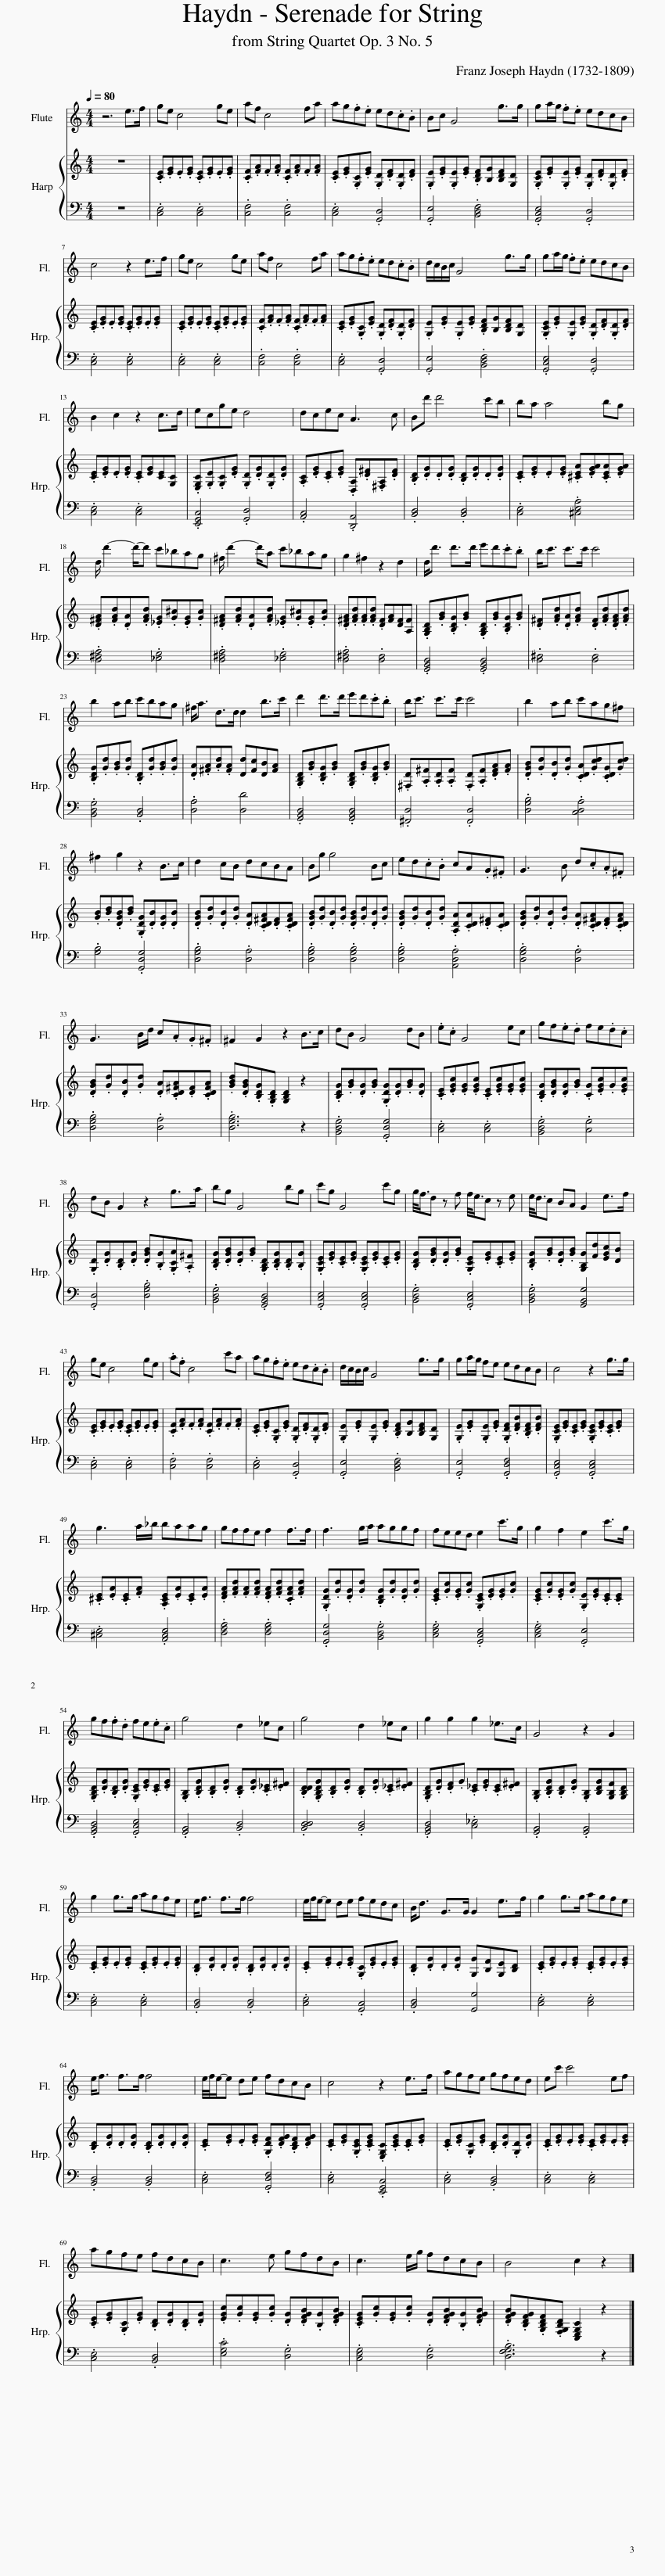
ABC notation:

X:1
%%score 1 { 2 | 3 }
L:1/8
Q:1/4=80
M:4/4
I:linebreak $
K:C
V:1 treble
V:2 treble
V:3 bass
V:1
 z6 e>f | ge c4 ge | af c4 fa | ag.f.e ed.c.B | Bc G4 g>g | %5
 ga/g/ .f.e edcB |$ c4 z2 e>f | ge c4 ge | af c4 fa | ag.f.e ed.c.B | %10
 d/c/B/c/ G4 g>g | ga/g/ .f.e edcB |$ B2 c2 z2 c>d | ecge d4 | dcec A3 c | %15
 Bd' d'4 c'b | ba a4 bg |$ d/ d'2- d'/-d' c'_bag | ^f/ d'2- d'/a c'_bag | g2 ^f2 z2 d2 | %20
 d<d' d'>d' e'd'.c'.b | b<c' c'>c' c'4 |$ b2 ab c'bag | ^f<a d>d d2 b>c' | d'2 d'>d' e'd'.c'.b | %25
 b<c' c'>c' c'4 | b2 ab c'ag^f |$ ^f2 g2 z2 B>c | d2 cB dcBA | Bg g4 Bc | %30
 ed.c.B cA.G.^F | G3 B d.c.A.^F |$ G3 B/d/ c.A.G.^F | ^F2 G2 z2 B>c | dB G4 dB | %35
 .e.c G4 ec | gf.e.d fe.d.c |$ dB G2 z2 g>a | bg G4 bg | c'g G4 c'g | %40
 g/<f/d z f f/<e/c z e | e/<d/c BA G2 e>f |$ ge c4 ge | .a.f c4 c'a | ag.f.e ed.c.B | %45
 d/c/B/c/ G4 g>g | ga/g/ fe edcB | c4 z2 g>g |$ g3 a/_b/ baag | gffe f2 f>f | %50
 f3 g/a/ aggf | feed e2 c'>g | g2 f2 e2 c'>g |$ gf.f.d fe.e.c | g4 d2 _ec | %55
 g4 d2 _ec | g2 g2 g2 _e>c | G4 z2 G2 |$ g2 g>g agfe | e<f f>f f4 | %60
 e/4f/4e/-e de fedc | B<d G>G G2 e>f | g2 g>g agfe |$ e<f f>f f4 | e/4f/4e/-e de fdcB | %65
 c4 z2 e>f | agfe gfed | ec' c'4 ef |$ agfe fdcB | c3 e gfdB | %70
 c3 e/g/ fdcB | B4 c2 z2 |] %72
V:2
 z8 | .[CE].[EG].E.[EG] .[CE].[EG].E.[EG] | .[CF].[FA].F.[FA] .[CF].[FA].F.[FA] | .[CE].[EG].[G,C].[EG] .[G,D].[DF].[G,D].[DF] | .[G,E].[EG].[G,E].[EG] .[B,DF][B,G][B,DF][G,D] | %5
 .[G,CE].[EG].[G,E].[EG] .[G,D].[DF].[G,D].[DF] |$ .[CE].[EG].E.[EG] .[CE].[EG].E.[EG] | .[CE].[EG].E.[EG] .[CE].[EG].E.[EG] | .[CF].[FA].F.[FA] .[CF].[FA].F.[FA] | .[CE].[EG].[G,C].[EG] .[G,D].[DF].[G,D].[DF] | %10
 .[G,E].[EG].[G,E].[EG] .[B,DF][B,G][B,DF][G,D] | .[G,CE].[EG].[G,E].[EG] .[G,D].[DF].[G,D].[DF] |$ .[CE].[EG].E.[EG] .[CE][EG][CE][G,C] | .[E,G,C].[G,E].[G,C].[EG] .[G,D].[DG].[G,D].[DG] | .[A,C].[EG].[CE].[EG] .[D,A,].[D^F].[^F,A,].[DF] | %15
 .[B,D].[DG].D.[DG] .[B,D].[DG].D.[DG] | .[CE].[EG].E.[EG] .[^CEA].[EGA].[CEA].[EGA] |$ .[D^FA].[FAd].[DA].[FAd] .[_EG].[G^c].[EG].[Gc] | .[D^FA].[FAd].[DA].[FAd] .[_EG].[G^c].[EG].[Gc] | .[D^FA].[FAd].[FA].[FAd] .[DF][FA][DF][A,F] | %20
 .[G,B,D].[GB].[B,DG].[GB] .[G,B,D].[GB].[B,DG].[GB] | .[D^F].[FAd].[DA].[FAd] .[DF].[FAd].[DFA].[FAd] |$ .[B,DG].[Gd].[GB].[Gd] .[B,D].[Gd].[GB].[Gd] | .[DA].[^FA].[Ad].[FA] [Dd][Fc][DB][FA] | .[G,B,D].[GB].[B,DG].[GB] .[G,B,D].[GB].[B,DG].[GB] | %25
 .[^F,D].[A,^F].[A,D].[A,F] .[F,D].[A,F].[DFA].[FA] | .[DGB].[Gd].[DB].[Gd] .[CDA].[Gcd].[CDG].[Gcd] |$ .[GB].[Bd].[DGB].[Bd] .[G,DG].[DB].[DG].[DB] | .[DGB].[Gd].[DB].[Gd] .[DA].[CD^FA].[DF].[CDFA] | .[DGB].[Gd].[DB].[Gd] .[DGB].[Gd].[DB].[Gd] | %30
 .[DGB].[Gd].[DB].[Gd] .[A,DA].[CDA].[D^F].[CDA] | .[DGB].[Gd].[DB].[Gd] .[DA].[CD^FA].[DF].[CDFA] |$ .[DGB].[Gd].[DB].[Gd] .[DA].[CD^FA].[DF].[CDFA] | .[GBd].[DGB].[B,DG].[G,B,D] [G,B,D]2 z2 | .[B,DG].[GB].[DG].[GB] .[G,DG].[DG].[GB].[DG] | %35
 .[CE].[EGc].[EG].[EGc] .[CE].[EGc].[EG].[EGc] | .[B,DG].[DGB].[DG].[GB] .[CG].[EGc].G.[EGc] |$ .[G,D].[DG].[B,D].[DG] .[DGB].[B,G].[G,CA].[A,^F] | .[B,DG].[DGB].[DG].[GB] .[G,B,D].[B,DG].[B,D].[B,G] | .[G,CE].[EG].[CE].[EG] .[G,CE].[EG].[CE].[EG] | %40
 .[B,DG].[DGB].[DG].[GB] .[G,CE].[EG].[CE].[EG] | .[B,DG].[GB].[DG].[GB] [G,B,G][Fd][EGc][DB] |$ .[CE].[EG].E.[EG] .[CE].[EG].E.[EG] | .[CF].[FA].F.[FA] .[CF].[FA].F.[FA] | .[CE].[EG].[G,C].[EG] .[G,D].[DF].[G,D].[DF] | %45
 .[G,E].[EG].[G,E].[EG] .[B,DF][B,G][B,DF][G,D] | .[G,E].[EG].[G,E].[EG] .[G,DF].[DFB].[B,DF].[DFB] | .[G,CE].[EG].[CE].[EG] .[G,CE].[EG].[CE].[EG] |$ .[^CE].[EA].[CE].[FA] .[A,CE].[EA].[CE].[EA] | .[DFA].[FAd].[FA].[FAd] .[DFA].[FAd].[CFA].[FAd] | %50
 .[G,DG].[Gd].[DG].[Gd] .[B,DG].[Gd].[DG].[Gd] | .[CEG].[Gc].[EG].[Gc] .[G,CE].[EG].[EG].[Gc] | .[CEG].[Gc].[EG].[Gc] .[G,E].[EG].[CE].[CE] |$ .[G,B,D].[DG].[B,D].[DG] .[G,CE].[EG].[CE].[EG] | .[G,B,].[B,DG].[B,D].[DG] .[B,D].[DG].[C_E].[E^F] | %55
 .[B,DD].[G,B,DG].[B,D].[DG] .[B,D].[DG].[C_E].[E^F] | .[G,B,D].[DG].[DF].G .[C_E].[EG].[CE].[E^F] | .[G,B,].[B,DG].[B,D].[DG] .[G,B,][B,DG][G,B,F][G,B,D] |$ .[CE].[EG].E.[EG] .[CE].[EG].E.[EG] | .[B,D].[DG].D.[DG] .[B,D].[DG].D.[DG] | %60
 .[CE].[EG].E.[EG] .[G,C].[EG].E.[EG] | .[B,D].[DG].D.[DG] [G,G][B,F][G,E][B,D] | .[CE].[EG].E.[EG] .[CE].[EG].E.[EG] |$ .[B,D].[DG].D.[DG] .[B,D].[DG].D.[DG] | .[CE].[EG].E.[EG] .[G,DF].[DFG].[B,DF].[DFG] | %65
 .[CE].[EG].[G,CE].[CEG] .[E,G,C].[CEG].[CE].[EG] | .[CE].[EG].[G,C].[EG] .[B,D].[DG].[G,D].[DG] | .[CE].[EG].E.[EG] .[CE].[EG].E.[EG] |$ .[CE].[EG].[G,C].[EG] .[B,D].[DG].[B,D].[DG] | .[EGc].[Gc].[EG].[Gc] .[DG].[DFGB].[B,G].[DFGB] | %70
 .[CEG].[Gc].[EG].[Gc] .[DG].[DFGB].[B,G].[DFGB] | .[DFGB].[B,DFG].[G,B,DF].[F,G,B,D] [C,E,G,C]2 z2 |] %72
V:3
 z8 | .[C,E,]4 .[C,E,]4 | .[C,F,]4 .[C,F,]4 | .[C,E,]4 .[G,,D,]4 | .[G,,E,]4 .[B,,D,F,]4 | %5
 .[G,,C,E,]4 .[G,,D,]4 |$ .[C,E,]4 .[C,E,]4 | .[C,E,]4 .[C,E,]4 | .[C,F,]4 .[C,F,]4 | .[C,E,]4 .[G,,D,]4 | %10
 .[G,,E,]4 .[B,,D,F,]4 | .[G,,C,E,]4 .[G,,D,]4 |$ .[C,E,]4 .[C,E,]4 | .[E,,G,,C,]4 .[G,,D,]4 | .[A,,C,]4 .[D,,A,,]4 | %15
 .[B,,D,]4 .[B,,D,]4 | .[C,E,]4 .[^C,E,A,]4 |$ .[D,^F,A,]4 .[_E,G,]4 | .[D,^F,A,]4 .[_E,G,]4 | .[D,^F,A,]4 .[D,F,]4 | %20
 .[G,,B,,D,]4 .[G,,B,,D,]4 | .[D,^F,]4 .[D,F,]4 |$ .[B,,D,G,]4 .[B,,D,]4 | .[D,A,]4 [D,D]4 | .[G,,B,,D,]4 .[G,,B,,D,]4 | %25
 .[^F,,D,]4 .[F,,D,]4 | .[D,G,B,]4 .[C,D,A,]4 |$ .[G,B,]4 .[G,,D,G,]4 | .[D,G,B,]4 .[D,A,]4 | .[D,G,B,]4 .[D,G,B,]4 | %30
 .[D,G,B,]4 .[A,,D,A,]4 | .[D,G,B,]4 .[D,A,]4 |$ .[D,G,B,]4 .[D,A,]4 | .[D,G,B,]6 z2 | .[B,,D,G,]4 .[G,,D,G,]4 | %35
 .[C,E,]4 .[C,E,]4 | .[B,,D,G,]4 .[C,G,]4 |$ .[G,,D,]4 .[D,G,B,]4 | .[B,,D,G,]4 .[G,,B,,D,]4 | .[G,,C,E,]4 .[G,,C,E,]4 | %40
 .[B,,D,G,]4 .[G,,C,E,]4 | .[B,,D,G,]4 [G,,B,,G,]4 |$ .[C,E,]4 .[C,E,]4 | .[C,F,]4 .[C,F,]4 | .[C,E,]4 .[G,,D,]4 | %45
 .[G,,E,]4 .[B,,D,F,]4 | .[G,,E,]4 .[G,,D,F,]4 | .[G,,C,E,]4 .[G,,C,E,]4 |$ .[^C,E,]4 .[A,,C,E,]4 | .[D,F,A,]4 .[D,F,A,]4 | %50
 .[G,,D,G,]4 .[B,,D,G,]4 | .[C,E,G,]4 .[G,,C,E,]4 | .[C,E,G,]4 .[G,,E,]4 |$ .[G,,B,,D,]4 .[G,,C,E,]4 | .[G,,B,,]4 .[B,,D,]4 | %55
 .[B,,D,D,]4 .[B,,D,]4 | .[G,,B,,D,]4 .[C,_E,]4 | .[G,,B,,]4 .[G,,B,,]4 |$ .[C,E,]4 .[C,E,]4 | .[B,,D,]4 .[B,,D,]4 | %60
 .[C,E,]4 .[G,,C,]4 | .[B,,D,]4 [G,,G,]4 | .[C,E,]4 .[C,E,]4 |$ .[B,,D,]4 .[B,,D,]4 | .[C,E,]4 .[G,,D,F,]4 | %65
 .[C,E,]4 .[E,,G,,C,]4 | .[C,E,]4 .[B,,D,]4 | .[C,E,]4 .[C,E,]4 |$ .[C,E,]4 .[B,,D,]4 | .[E,G,C]4 .[D,G,]4 | %70
 .[C,E,G,]4 .[D,G,]4 | .[D,F,G,B,]6 z2 |] %72
